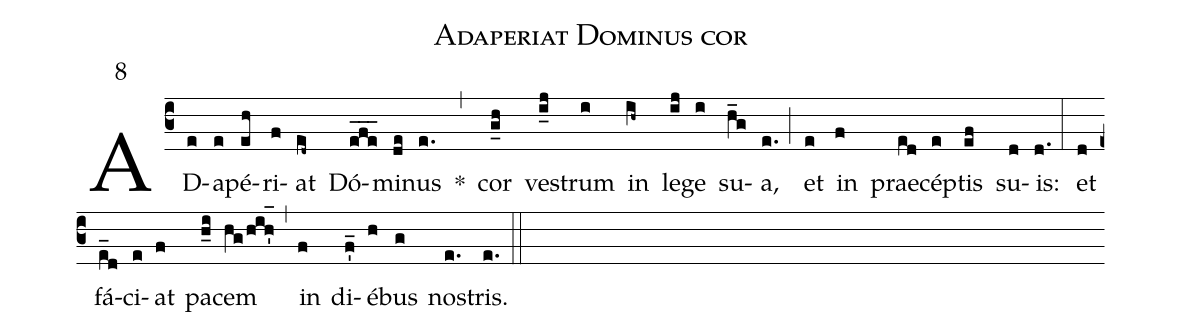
name:Adaperiat Dominus cor;
mode:8;
annotation:8;
office-part:Antiphonae;
%%
(c3) AD(e)a(e)pé(eh)ri(f)at(ed~) Dó(efe___)mi(de)nus(e.) *(,) cor(g_h) ve(i_j)strum(i) in(ih~) le(ij)ge(i) su(h_g)a,(e.) (;) et(e) in(f) prae(ed)cép(e)tis(ef) su(d)is:(d.) (:) et(d) fá(e_d)ci(e)at(f) pa(h_i)cem(hg/hih'_1) (,) in(f) di(f'_)é(h)bus(g) no(e.)stris.(e.) (::)
